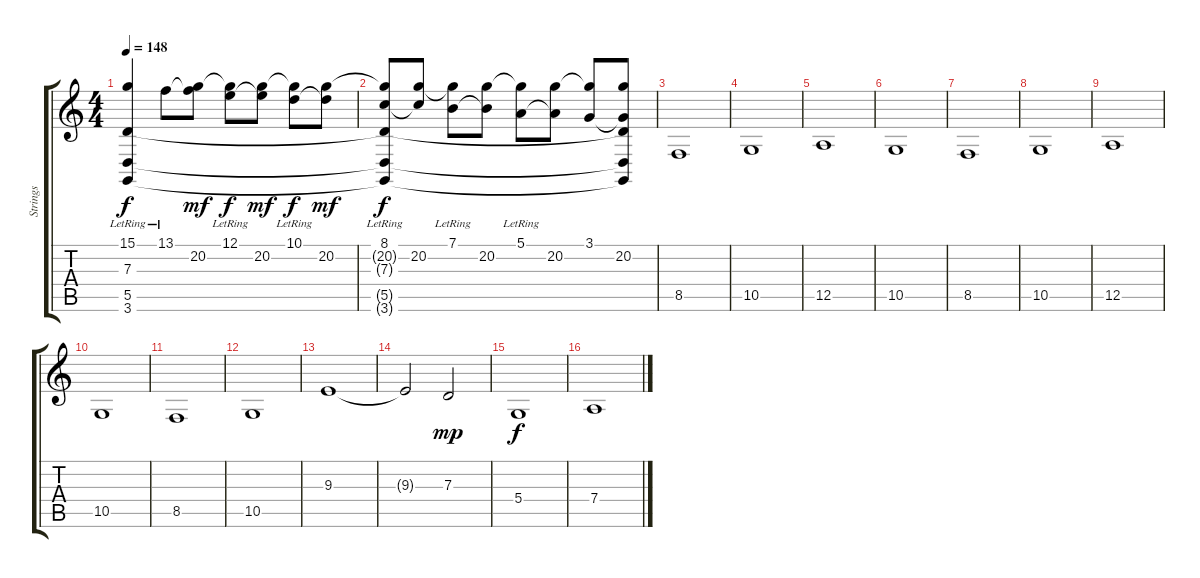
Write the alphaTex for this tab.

\track ("Strings" "Strings") {instrument stringensemble1}
\staff {score tabs}
\tuning (E4 B3 G3 D3 A2 E2) {hide}
\ts (4 4)
\tempo 148
\clef g2
\ks c
(15.1 7.3{lr} 5.5{lr} 3.6{lr}).4{dy f} 13.1{lr}.8 (13.1{t} 20.2).8{dy mf} (12.1{lr} 20.2{t}).8{dy f} (12.1{t} 20.2).8{dy mf} (10.1{lr} 20.2{t}).8{dy f} (10.1{t} 20.2).8{dy mf} |
(8.1{lr} 20.2{t} 7.3{t} 5.5{t} 3.6{t}).8{dy f} (8.1{t} 20.2).8 (7.1{lr} 20.2{t}).8 (7.1{t} 20.2).8 (5.1{lr} 20.2{t}).8 (5.1{t} 20.2).8 (3.1 20.2{t}).8 (3.1{t} 20.2 7.3{t} 5.5{t} 3.6{t}).8 |
8.5.1 |
10.5.1 |
12.5.1 |
10.5.1 |
8.5.1 |
10.5.1 |
12.5.1 |
10.5.1 |
8.5.1 |
10.5.1 |
9.3.1{volume 8} |
9.3{t}.2 7.3.2{dy mp} |
5.4.1{dy f volume 13} |
7.4.1
